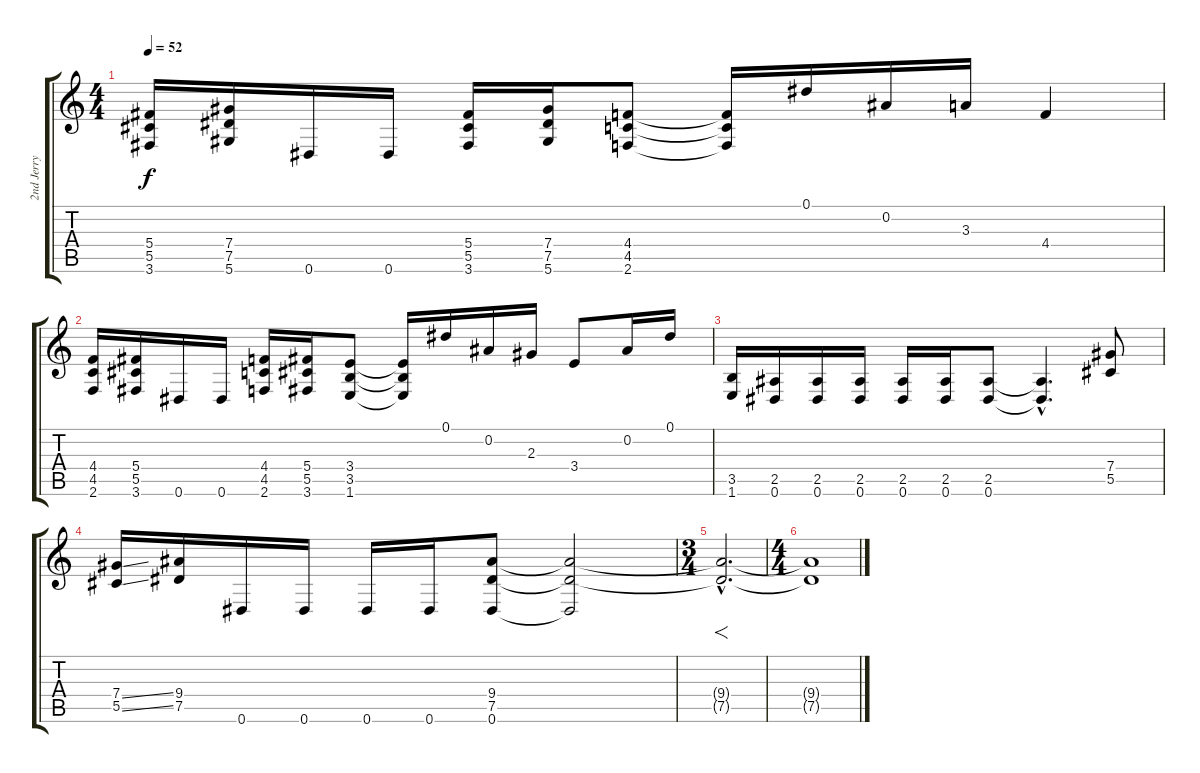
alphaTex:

\track ("2nd Jerry" "2nd Jerry") {instrument distortionguitar}
\staff {score tabs}
\tuning (Eb4 Bb3 Gb3 Db3 Ab2 Eb2) {hide}
\ts (4 4)
\tempo 52
\clef g2
\ks c
(5.4 5.5 3.6).16{dy f} (7.4 7.5 5.6).16 0.6.16 0.6.16 (5.4 5.5 3.6).16 (7.4 7.5 5.6).16 (4.4 4.5 2.6).8 (4.4{t} 4.5{t} 2.6{t}).16 0.1.16 0.2.16 3.3.16 4.4.4 |
(4.4 4.5 2.6).16 (5.4 5.5 3.6).16 0.6.16 0.6.16 (4.4 4.5 2.6).16 (5.4 5.5 3.6).16 (3.4 3.5 1.6).8 (3.4{t} 3.5{t} 1.6{t}).16 0.1.16 0.2.16 2.3.16 3.4.8 0.2.16 0.1.16 |
(3.5 1.6).16 (2.5 0.6).16 (2.5 0.6).16 (2.5 0.6).16 (2.5 0.6).16 (2.5 0.6).16 (2.5 0.6).8 (2.5{hac t} 0.6{hac t}).4{d} (7.4 5.5).8 |
(7.4{ss} 5.5{ss}).16 (9.4 7.5).16 0.6.16 0.6.16 0.6.16 0.6.16 (9.4 7.5 0.6).8 (9.4{t} 7.5{t} 0.6{t}).2 |
\ts (3 4)
(9.4{hac t} 7.5{hac t}).2{f d} |
\ts (4 4)
(9.4{t} 7.5{t}).1
